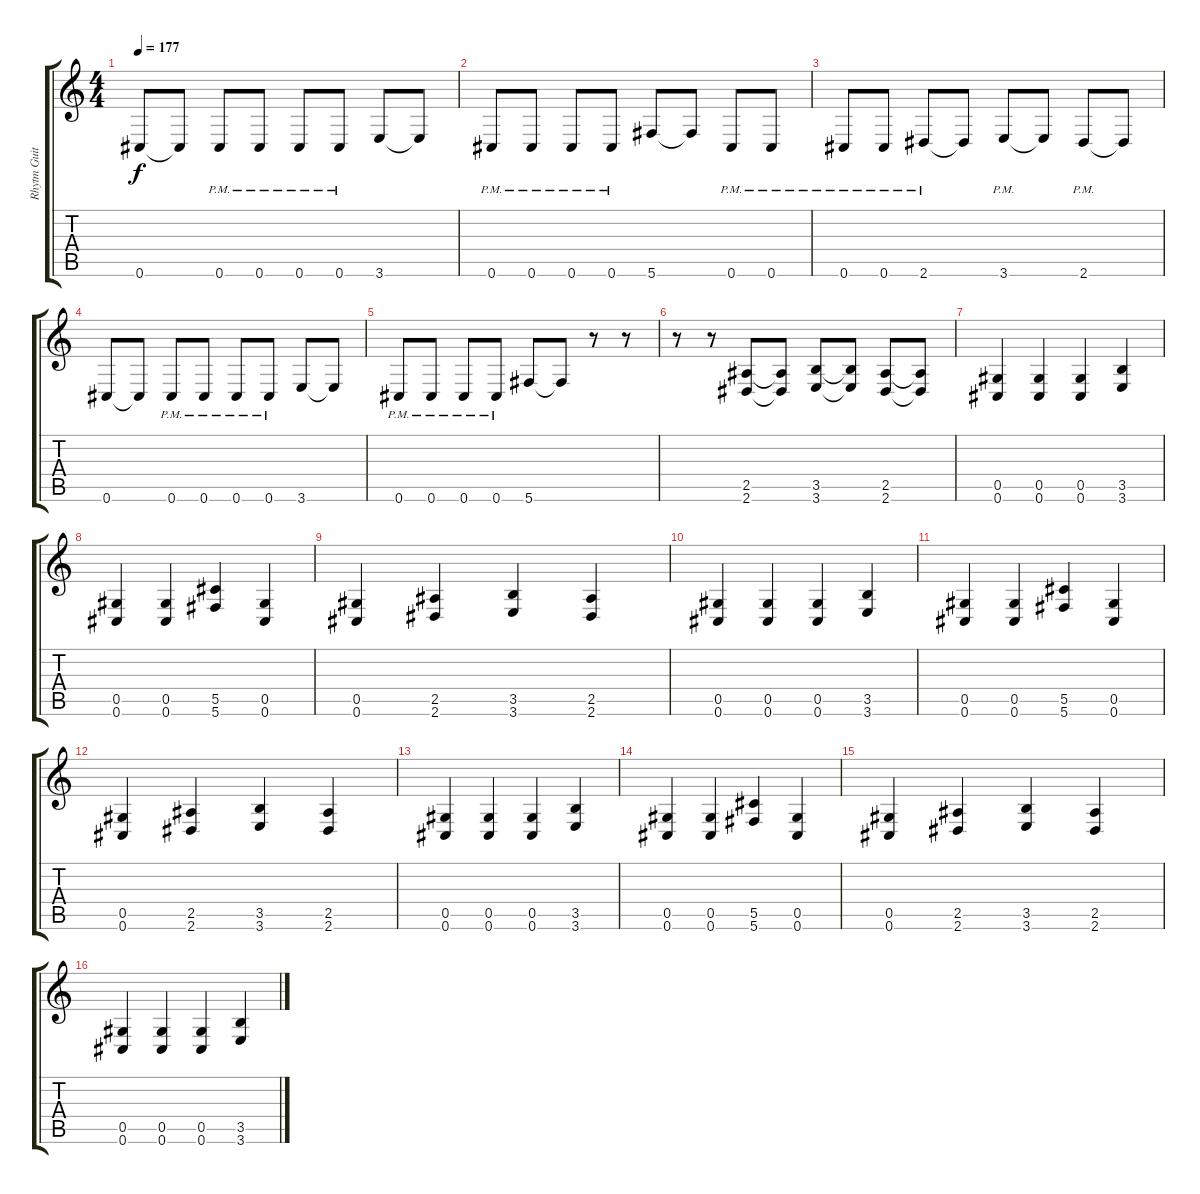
\track ("Rhytm Guitar [R]" "Rhytm Guit") {instrument distortionguitar}
\staff {score tabs}
\tuning (Eb4 Bb3 Gb3 Db3 Ab2 Db2) {hide}
\ts (4 4)
\tempo 177
\clef g2
\ks c
0.6.8{dy f} 0.6{t}.8 0.6{pm}.8 0.6{pm}.8 0.6{pm}.8 0.6{pm}.8 3.6.8 3.6{t}.8 |
0.6{pm}.8 0.6{pm}.8 0.6{pm}.8 0.6{pm}.8 5.6.8 5.6{t}.8 0.6{pm}.8 0.6{pm}.8 |
0.6{pm}.8 0.6{pm}.8 2.6{pm}.8 2.6{t}.8 3.6{pm}.8 3.6{t}.8 2.6{pm}.8 2.6{t}.8 |
0.6.8 0.6{t}.8 0.6{pm}.8 0.6{pm}.8 0.6{pm}.8 0.6{pm}.8 3.6.8 3.6{t}.8 |
0.6{pm}.8 0.6{pm}.8 0.6{pm}.8 0.6{pm}.8 5.6.8 5.6{t}.8 r.8 r.8 |
r.8 r.8 (2.5 2.6).8 (2.5{t} 2.6{t}).8 (3.5 3.6).8 (3.5{t} 3.6{t}).8 (2.5 2.6).8 (2.5{t} 2.6{t}).8 |
(0.5 0.6).4 (0.5 0.6).4 (0.5 0.6).4 (3.5 3.6).4 |
(0.5 0.6).4 (0.5 0.6).4 (5.5 5.6).4 (0.5 0.6).4 |
(0.5 0.6).4 (2.5 2.6).4 (3.5 3.6).4 (2.5 2.6).4 |
(0.5 0.6).4 (0.5 0.6).4 (0.5 0.6).4 (3.5 3.6).4 |
(0.5 0.6).4 (0.5 0.6).4 (5.5 5.6).4 (0.5 0.6).4 |
(0.5 0.6).4 (2.5 2.6).4 (3.5 3.6).4 (2.5 2.6).4 |
(0.5 0.6).4 (0.5 0.6).4 (0.5 0.6).4 (3.5 3.6).4 |
(0.5 0.6).4 (0.5 0.6).4 (5.5 5.6).4 (0.5 0.6).4 |
(0.5 0.6).4 (2.5 2.6).4 (3.5 3.6).4 (2.5 2.6).4 |
(0.5 0.6).4 (0.5 0.6).4 (0.5 0.6).4 (3.5 3.6).4
